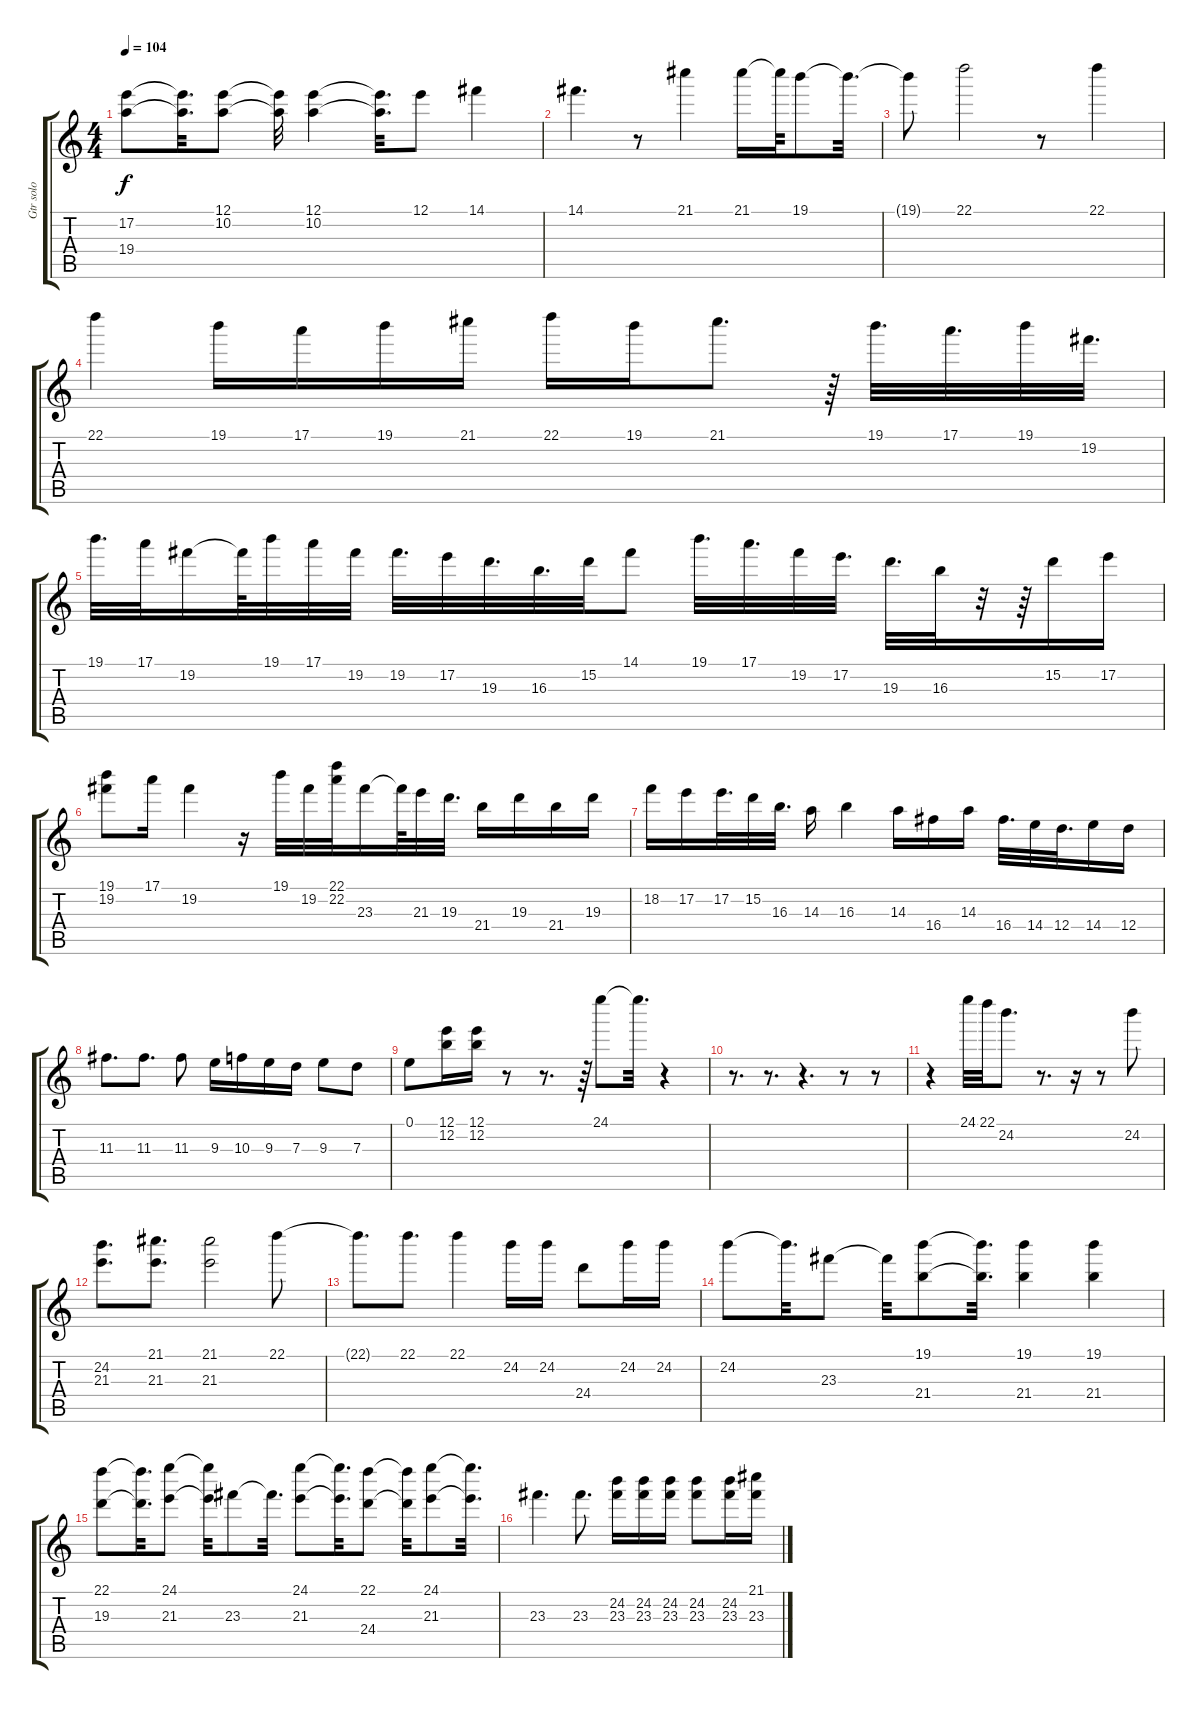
\track ("Gtr solo" "Gtr solo") {instrument overdrivenguitar}
\staff {score tabs}
\tuning (E4 B3 G3 D3 A2 E2) {hide}
\ts (4 4)
\tempo 104
\clef g2
\ks c
(17.2{t} 19.4{t}).8{dy f} (17.2{t} 19.4{t}).32{d} (12.1 10.2).8 (12.1{t} 10.2{t}).32 (12.1 10.2).4 (12.1{t} 10.2{t}).32{d} 12.1.8 14.1.4 |
14.1.4{d} r.8 21.1.4 21.1.16 21.1{t}.64 19.1.8 19.1{t}.32{d} |
19.1{t}.8 22.1.2 r.8 22.1.4 |
22.1.4 19.1.16 17.1.16 19.1.16 21.1.16 22.1.16 19.1.16 21.1.8{d} r.64 19.1.32{d} 17.1.32{d} 19.1.32 19.2.32{d} |
19.1.32{d} 17.1.32 19.2.16 19.2{t}.64 19.1.32 17.1.32 19.2.32 19.2.32{d} 17.2.32 19.3.32{d} 16.3.32{d} 15.2.32 14.1.8 19.1.32{d} 17.1.32{d} 19.2.32 17.2.32{d} 19.3.32{d} 16.3.32 r.32 r.64 15.2.16 17.2.16 |
(19.1 19.2).8 17.1.16 19.2.4 r.16 19.1.32 19.2.32 (22.1 22.2).32 23.3.16 23.3{t}.64 21.3.32 19.3.32{d} 21.4.16 19.3.16 21.4.16 19.3.16 |
18.2.16 17.2.16 17.2.32{d} 15.2.32 16.3.32{d} 14.3.16 16.3.4 14.3.16 16.4.16 14.3.16 16.4.32{d} 14.4.32 12.4.32{d} 14.4.16 12.4.16 |
11.3.8{d} 11.3.8{d} 11.3.8 9.3.16 10.3.16 9.3.16 7.3.16 9.3.8 7.3.8 |
0.1.8 (12.1 12.2).16 (12.1 12.2).16 r.8 r.8{d} r.64 24.1.8 24.1{t}.32{d} r.4 |
r.8{d} r.8{d} r.4{d} r.8 r.8 |
r.4 24.1.32 22.1.32 24.2.8{d} r.8{d} r.16 r.8 24.2.8 |
(24.2 21.3).8{d} (21.1 21.3).8{d} (21.1 21.3).2 22.1.8 |
22.1{t}.8{d} 22.1.8{d} 22.1.4 24.2.16 24.2.16 24.4.8 24.2.16 24.2.16 |
24.2.8 24.2{t}.32{d} 23.3.8 23.3{t}.32 (19.1 21.4).8 (19.1{t} 21.4{t}).32{d} (19.1 21.4).4 (19.1 21.4).4 |
(22.1 19.3).8 (22.1{t} 19.3{t}).32{d} (24.1 21.3).8 (24.1{t} 21.3{t}).32 23.3.8 23.3{t}.32{d} (24.1 21.3).8 (24.1{t} 21.3{t}).32{d} (22.1 24.4).8 (22.1{t} 24.4{t}).32 (24.1 21.3).8 (24.1{t} 21.3{t}).32{d} |
23.3.4{d} 23.3.8{d} (24.2 23.3).16 (24.2 23.3).16 (24.2 23.3).16 (24.2 23.3).8 (24.2 23.3).16 (21.1 23.3).16
